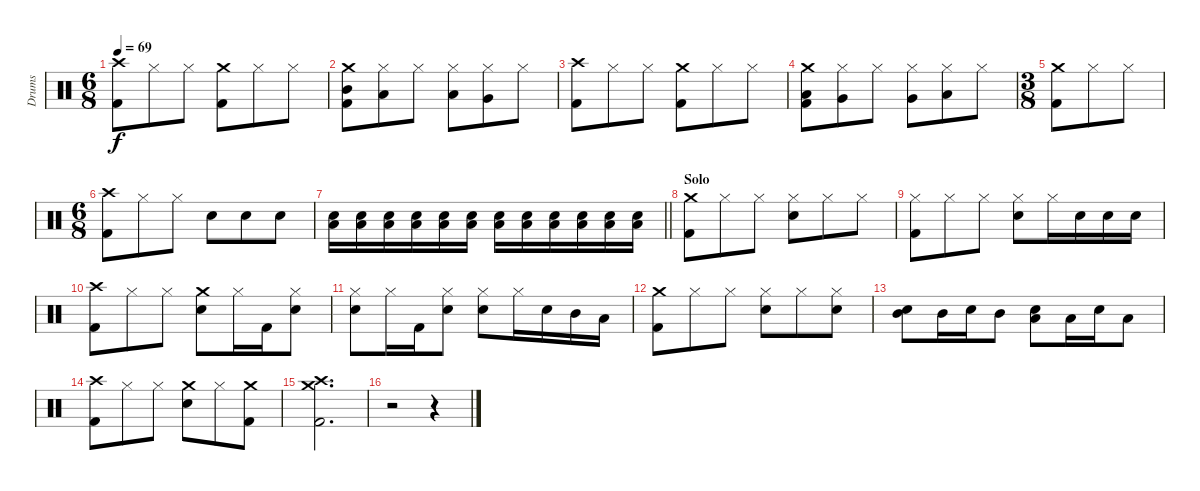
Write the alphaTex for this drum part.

\track ("Drums" "Drums") {instrument percussion}
\staff {score}
\articulation defaults
\ts (6 8)
\tempo 69
\clef neutral
\ks c
("Crash high (hit)" "Kick (hit) 2").8{dy f} "Hi-Hat (closed)".8 "Hi-Hat (closed)".8 ("Crash medium (hit)" "Kick (hit) 2").8 "Hi-Hat (closed)".8 "Hi-Hat (closed)".8 |
("Crash medium (hit)" "Kick (hit) 2" "Mid Tom (hit)").8 ("Hi-Hat (closed)" "Low Tom (hit)").8 "Hi-Hat (closed)".8 ("Hi-Hat (closed)" "Low Tom (hit)").8 ("Hi-Hat (closed)" "Very Low Tom (hit)").8 "Hi-Hat (closed)".8 |
("Crash high (hit)" "Kick (hit) 2").8 "Hi-Hat (closed)".8 "Hi-Hat (closed)".8 ("Crash medium (hit)" "Kick (hit) 2").8 "Hi-Hat (closed)".8 "Hi-Hat (closed)".8 |
("Crash medium (hit)" "Kick (hit) 2" "Low Tom (hit)").8 ("Hi-Hat (closed)" "Very Low Tom (hit)").8 "Hi-Hat (closed)".8 ("Hi-Hat (closed)" "Very Low Tom (hit)").8 ("Hi-Hat (closed)" "Low Floor Tom (hit)").8 "Hi-Hat (closed)".8 |
\ts (3 8)
("Crash medium (hit)" "Kick (hit) 2").8 "Hi-Hat (closed)".8 "Hi-Hat (closed)".8 |
\ts (6 8)
("Crash high (hit)" "Kick (hit) 2").8 "Hi-Hat (closed)".8 "Hi-Hat (closed)".8 "Snare (hit) 2".8 "Snare (hit) 2".8 "Snare (hit) 2".8 |
\barLineRight lightlight
("Low Floor Tom (hit)" "Snare (hit) 2").16 ("Low Floor Tom (hit)" "Snare (hit) 2").16 ("Low Floor Tom (hit)" "Snare (hit) 2").16 ("Low Floor Tom (hit)" "Snare (hit) 2").16 ("Low Floor Tom (hit)" "Snare (hit) 2").16 ("Low Floor Tom (hit)" "Snare (hit) 2").16 ("Low Floor Tom (hit)" "Snare (hit) 2").16 ("Low Floor Tom (hit)" "Snare (hit) 2").16 ("Low Floor Tom (hit)" "Snare (hit) 2").16 ("Low Floor Tom (hit)" "Snare (hit) 2").16 ("Low Floor Tom (hit)" "Snare (hit) 2").16 ("Low Floor Tom (hit)" "Snare (hit) 2").16 |
\section ("" "Solo")
("Crash medium (hit)" "Kick (hit) 2").8 "Hi-Hat (closed)".8 "Hi-Hat (closed)".8 ("Hi-Hat (closed)" "Snare (hit) 2").8 "Hi-Hat (closed)".8 "Hi-Hat (closed)".8 |
("Hi-Hat (closed)" "Kick (hit) 2").8 "Hi-Hat (closed)".8 "Hi-Hat (closed)".8 ("Hi-Hat (closed)" "Snare (hit) 2").8 "Hi-Hat (closed)".16 "Snare (hit) 2".16 "Snare (hit) 2".16 "Snare (hit) 2".16 |
("Crash high (hit)" "Kick (hit) 2").8 "Hi-Hat (closed)".8 "Hi-Hat (closed)".8 ("Crash medium (hit)" "Snare (hit) 2").8 "Hi-Hat (closed)".16 "Kick (hit) 2".16 ("Hi-Hat (closed)" "Snare (hit) 2").8 |
("Hi-Hat (closed)" "Snare (hit) 2").8 "Hi-Hat (closed)".16 "Kick (hit) 2".16 ("Hi-Hat (closed)" "Snare (hit) 2").8 ("Hi-Hat (closed)" "Snare (hit) 2").8 "Hi-Hat (closed)".16 "Snare (hit) 2".16 "Mid Tom (hit)".16 "Low Tom (hit)".16 |
("Crash medium (hit)" "Kick (hit) 2").8 "Hi-Hat (closed)".8 "Hi-Hat (closed)".8 ("Hi-Hat (closed)" "Snare (hit) 2").8 "Hi-Hat (closed)".8 ("Hi-Hat (closed)" "Snare (hit) 2").8 |
("Mid Tom (hit)" "Snare (hit) 2").8 "Mid Tom (hit)".16 "Snare (hit) 2".16 "Mid Tom (hit)".8 ("Low Tom (hit)" "Snare (hit) 2").8 "Low Tom (hit)".16 "Snare (hit) 2".16 "Low Tom (hit)".8 |
("Crash high (hit)" "Kick (hit) 2").8 "Hi-Hat (closed)".8 "Hi-Hat (closed)".8 ("Crash medium (hit)" "Snare (hit) 2").8 "Hi-Hat (closed)".8 ("Crash medium (hit)" "Kick (hit) 2").8 |
("Crash medium (hit)" "Crash high (hit)" "Kick (hit) 2").2{d} |
r.2 r.4
